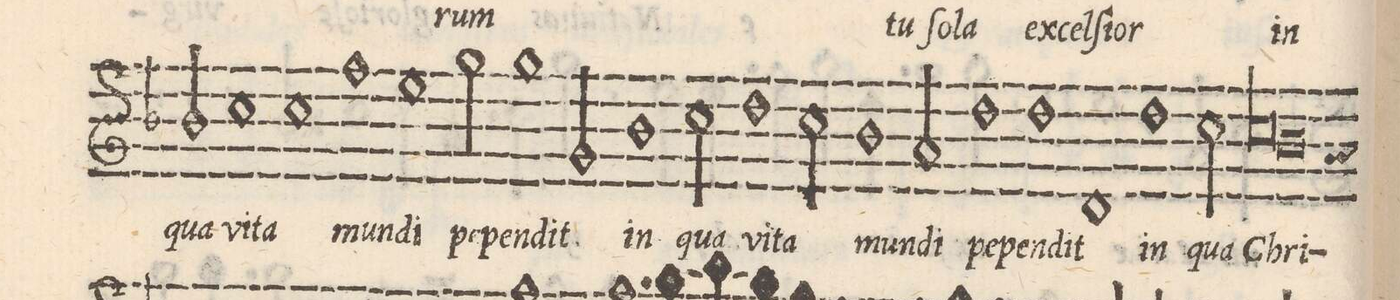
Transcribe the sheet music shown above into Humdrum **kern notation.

**kern	**text
*I"CANTVS	*
*clefG2	*
*k[b-]	*
*met(C|)	*
*M2/1	*
2b-/	qua
=26-	=26-
1cc	vi-
1cc	-ta
=27-	=27-
1ff	mun-
1ee	-di
=28-	=28-
2gg\	pe-
1gg	-pen-
2g/	-dit
=29-	=29-
1b-	in
2cc\	qua
1dd\	vi-
=30-	=30-
2cc\	-ta
1b-	mun-
=31-	=31-
2a/	-di
1dd	pe-
1dd\	-pen-
=32-	=32-
1d	-dit
1dd\	in
=33-	=33-
2cc\	qua
*lig	*
1cc	Chri-
=34-	=34-
1b-	.
*custos:a	*
*Xlig	*
*-	*-
